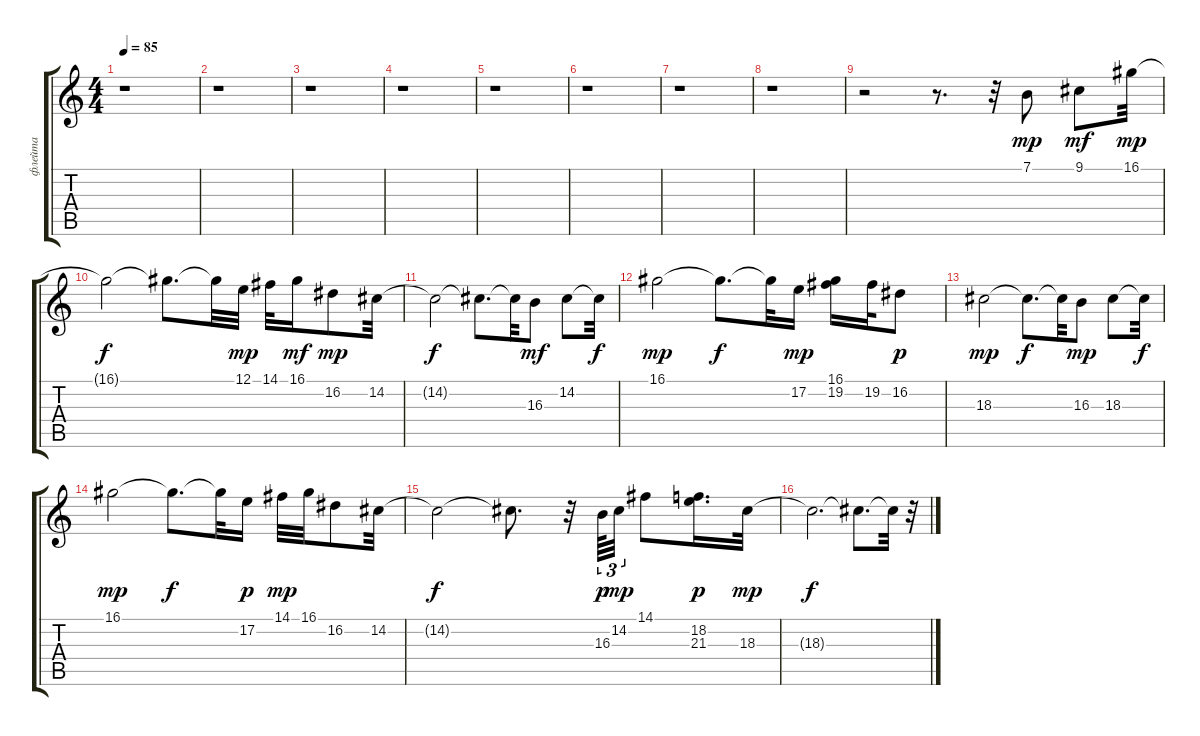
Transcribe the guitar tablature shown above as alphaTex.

\track ("флейта" "флейта") {instrument shakuhachi}
\staff {score tabs}
\tuning (E4 B3 G3 D3 A2 E2) {hide}
\ts (4 4)
\tempo 85
\clef g2
\ks c
r.1{dy f} |
r.1 |
r.1 |
r.1 |
r.1 |
r.1 |
r.1 |
r.1 |
r.2 r.8{d} r.32 7.1.8{dy mp} 9.1.8{dy mf} 16.1.32{dy mp} |
16.1{t}.2{dy f} 16.1{t}.8{d} 16.1{t}.32 12.1.32{dy mp} 14.1.32 16.1.16{dy mf} 16.2.8{dy mp} 14.2.32 |
14.2{t}.2{dy f} 14.2{t}.8{d} 14.2{t}.32 16.3.8{dy mf} 14.2.8 14.2{t}.32{dy f} |
16.1.2{dy mp} 16.1{t}.8{d dy f} 16.1{t}.32 17.2.16{dy mp} (16.1 19.2).16 19.2.32 16.2.8{dy p} |
18.3.2{dy mp} 18.3{t}.8{d dy f} 18.3{t}.32 16.3.8{dy mp} 18.3.8 18.3{t}.32{dy f} |
16.1.2{dy mp} 16.1{t}.8{d dy f} 16.1{t}.32 17.2.16{dy p} 14.1.32{dy mp} 16.1.32 16.2.8 14.2.32 |
14.2{t}.2{dy f} 14.2{t}.8{d} r.32 16.3.64{tu (3 2) dy p} 14.2.32{tu (3 2) dy mp} 14.1.8 (18.2 21.3).16{d dy p} 18.3.32{dy mp} |
18.3{t}.2{d dy f} 18.3{t}.8{d} 18.3{t}.32 r.32
